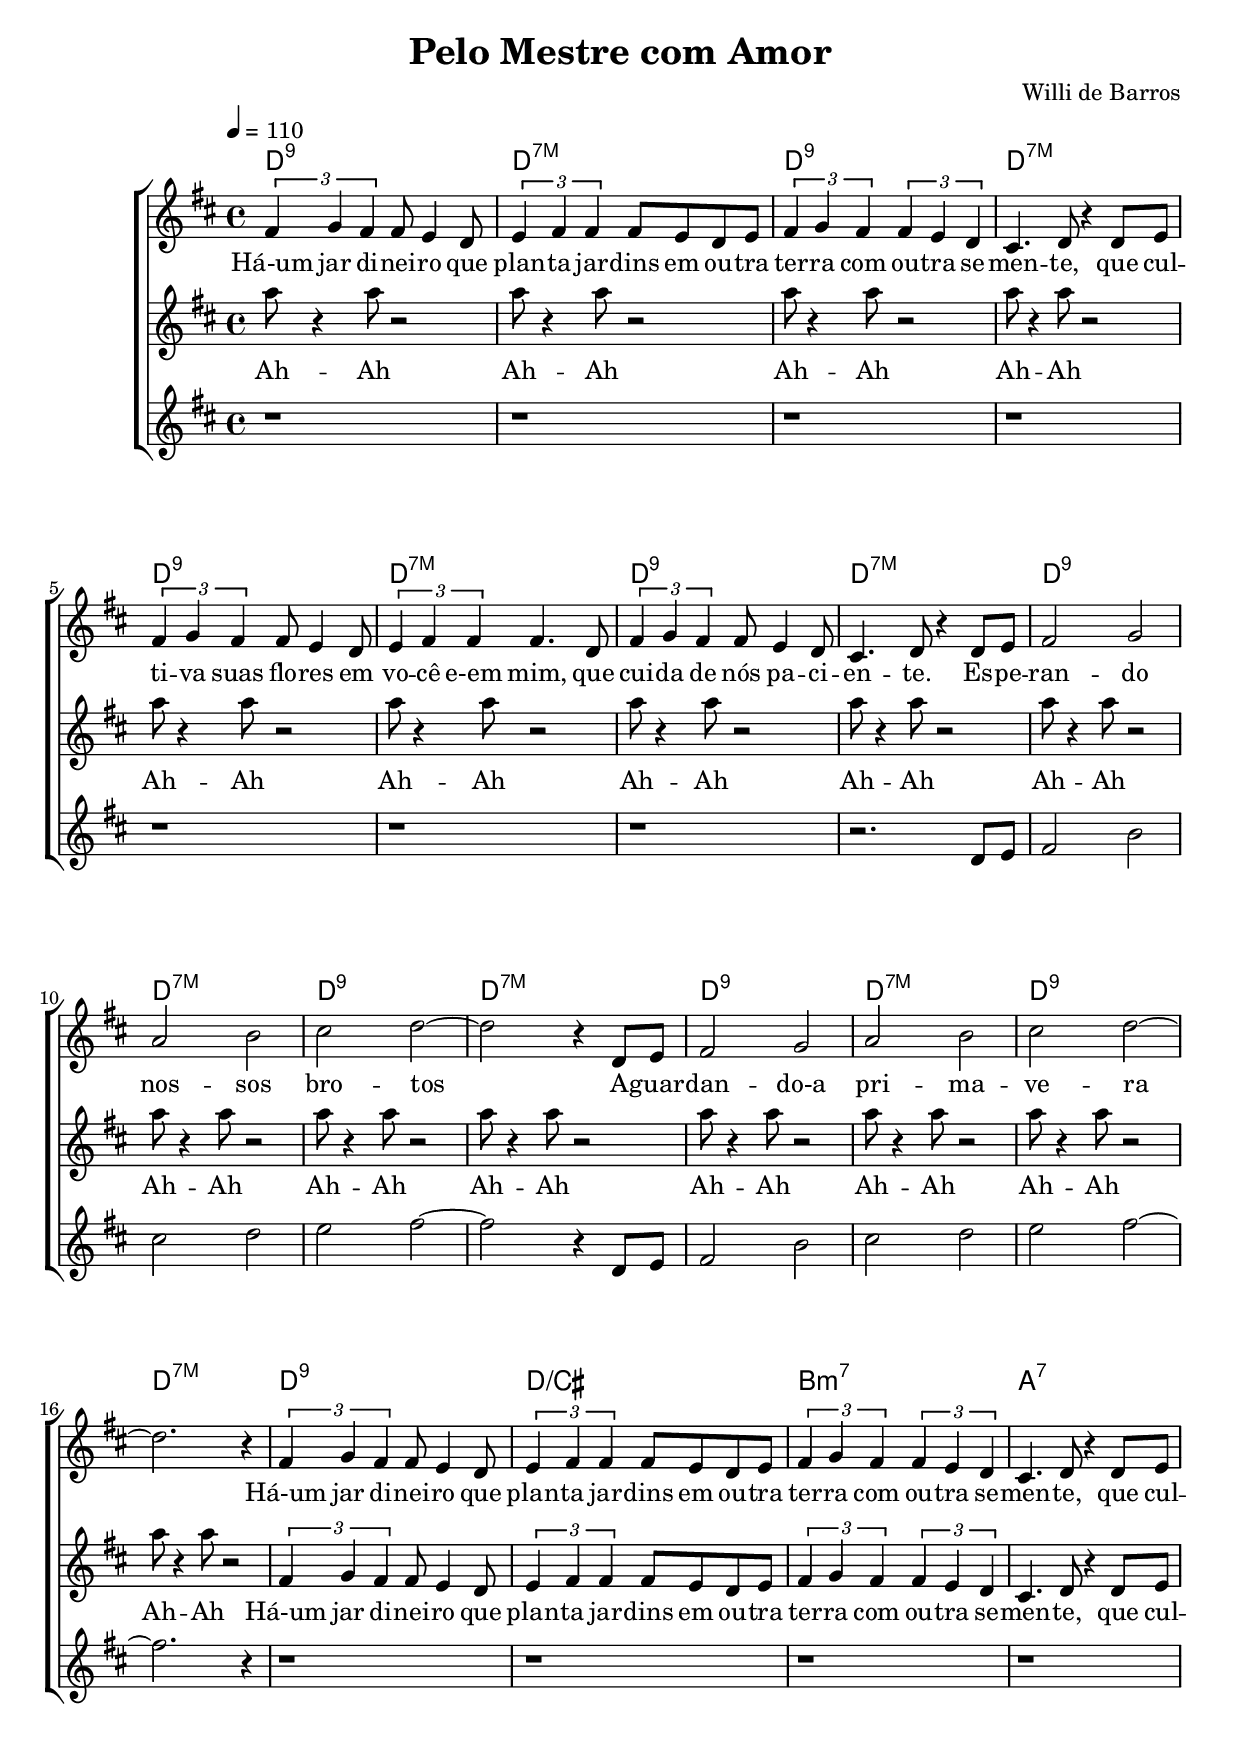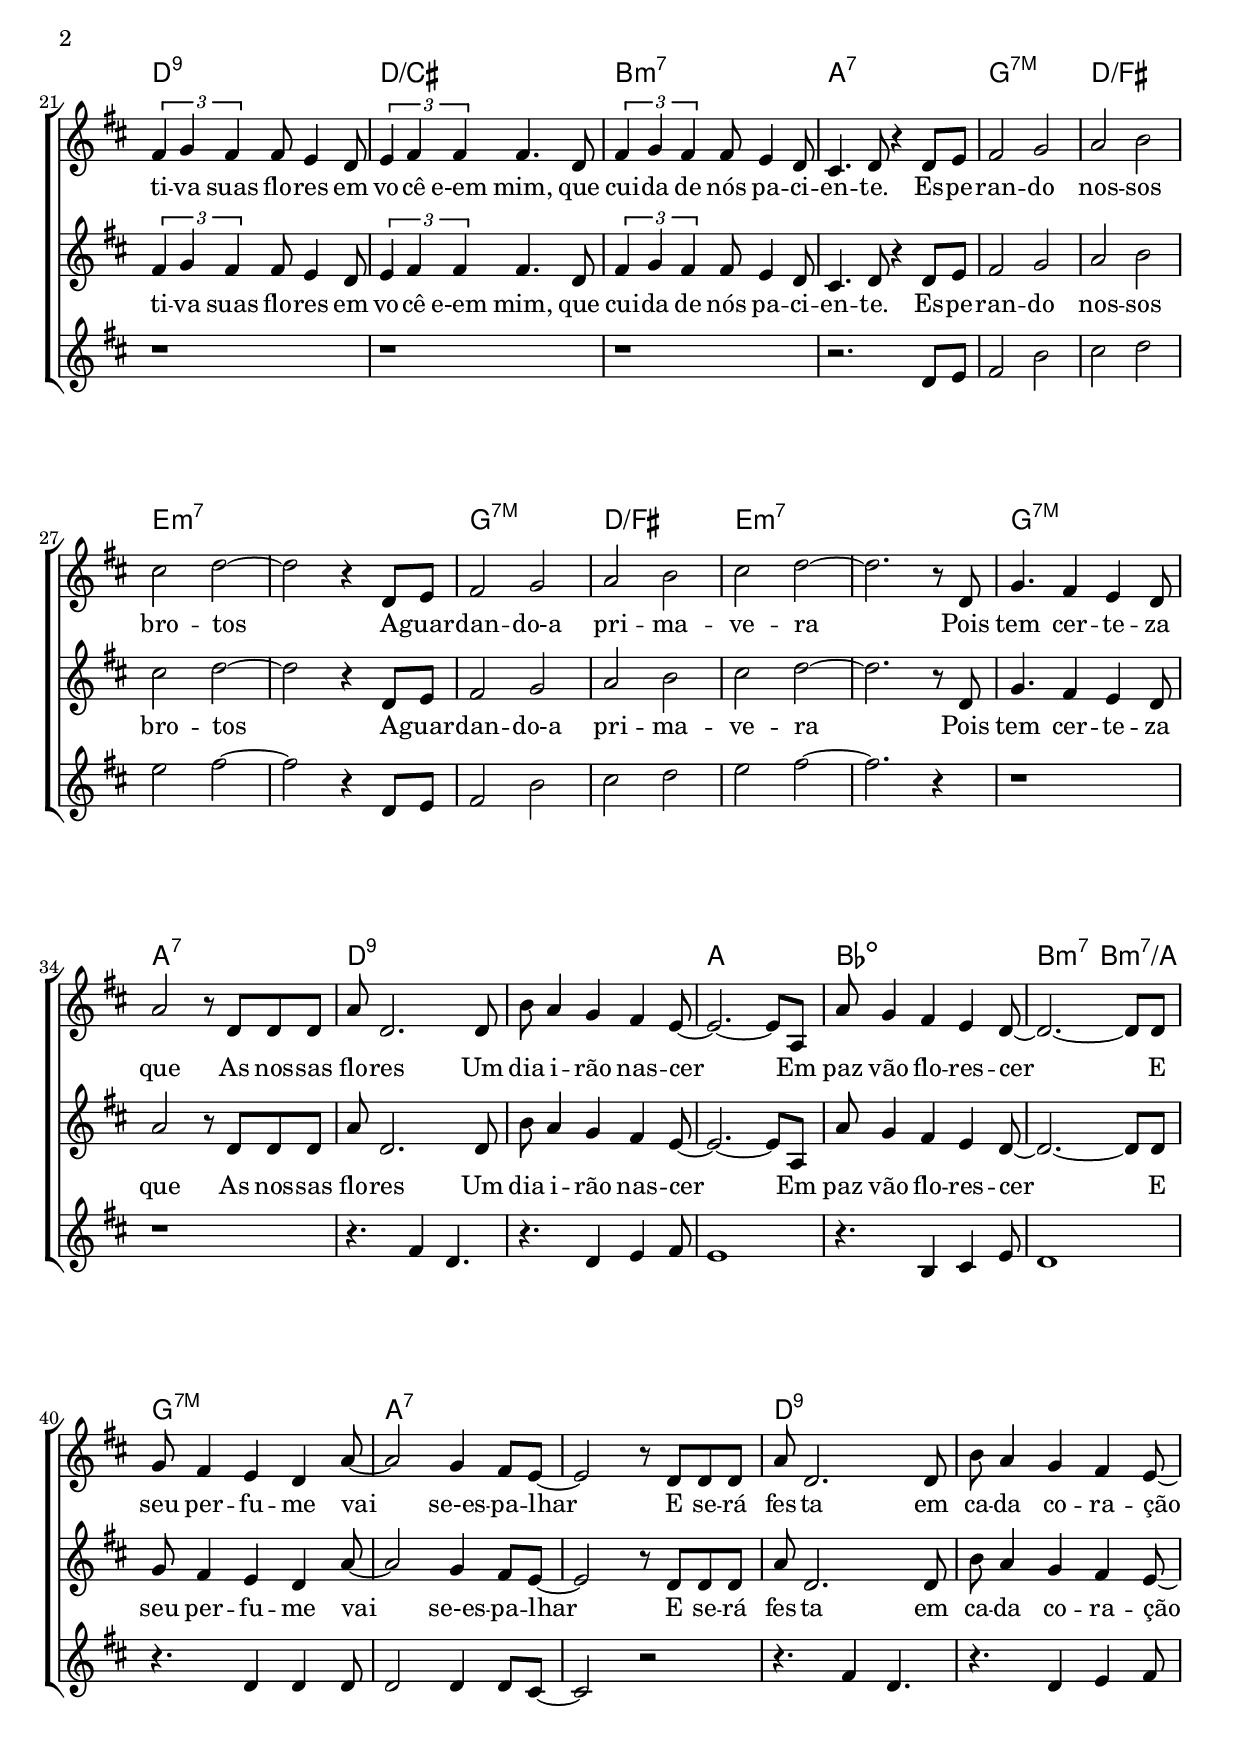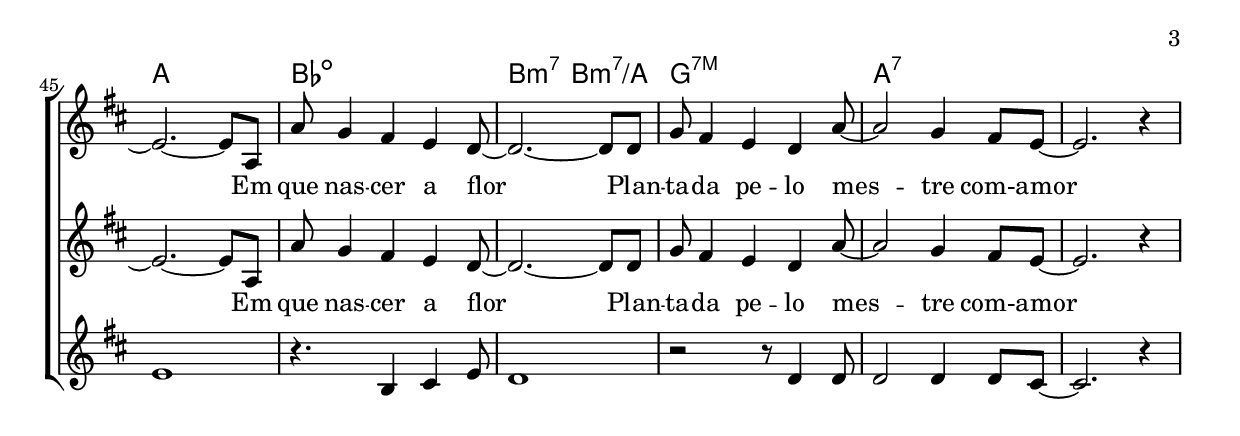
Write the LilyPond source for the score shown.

\header {
  title = \markup { "Pelo Mestre com Amor" }
  composer = "Willi de Barros"
}

vozetres = \relative c' {
  \key d \major
  \time 4/4
  \tempo 4 = 110
  
  r1 | r1 |r1 | r1 |r1 | r1 |r1 | r2. d8 e8 |
  
  fis2 b2 | cis2 d2 | e2 fis2~ | fis2 r4  d,8 e8 |
  fis2 b2 | cis2 d2 | e2 fis2~ | fis2. r4|
  
  r1 | r1 |r1 | r1 |r1 | r1 |r1 | r2. d,8 e8 |
  
  fis2 b2 | cis2 d2 | e2 fis2~ | fis2 r4  d,8 e8 |
  fis2 b2 | cis2 d2 | e2 fis2~ | fis2. r4|
  
  r1 | r1 | 
  
  r4. fis,4 d4. | 
  r4. d4 e4 fis8 | e1 |
  r4. b4 cis4 e8 | d1 |
  r4. d4 d4 d8 | d2 d4 d8 cis8~ | cis2 r2 |
  
  r4. fis 4 d4. | 
  r4. d4 e4 fis8 | e1 |
  r4. b4 cis4 e8 | d1 |
  r2 r8 d4 d8 | d2 d4 d8 cis8~ | cis2. r4 |
}
vozedois = \relative c' {
  \key d \major
  \time 4/4
  \tempo 4 = 110

  a''8 r4 a8 r2 | a8 r4 a8 r2 | a8 r4 a8 r2 | a8 r4 a8 r2 |
  a8 r4 a8 r2 | a8 r4 a8 r2 | a8 r4 a8 r2 | a8 r4 a8 r2 |
  a8 r4 a8 r2 | a8 r4 a8 r2 | a8 r4 a8 r2 | a8 r4 a8 r2 |
  a8 r4 a8 r2 | a8 r4 a8 r2 | a8 r4 a8 r2 | a8 r4 a8 r2 |
  
  \tuplet 3/2 {fis,4 g4 fis4} fis8 e4 d8 | \tuplet 3/2 {e4 fis4 fis4} fis8 e8 d8 e8 |
  \tuplet 3/2 {fis4 g4 fis4} \tuplet 3/2 {fis4 e4 d4} | cis4. d8 r4 d8 e8 |
  
  \tuplet 3/2 {fis4 g4 fis4} fis8 e4 d8 | \tuplet 3/2 {e4 fis4 fis4} fis4. d8 |
  \tuplet 3/2 {fis4 g4 fis4} fis8 e4 d8 | cis4. d8 r4 d8 e8 |
  
  fis2 g2 | a2 b2 | cis2 d2~ | d2 r4 d,8 e8 |
  fis2 g2 | a2 b2 | cis2 d2~ | d2. r8  d,8 |

  g4. fis4 e4 d8 | a'2 r8 d,8 d8 d8 |
  
  a'8 d,2. d8 | b'8 a4 g4 fis4 e8~ | e2.~ e8 a,8 |
  a'8 g4 fis4 e4 d8~ | d2.~ d8 d8 | g8 fis4 e4 d4 a'8~ |
  a2 g4 fis8 e8~ | e2 r8 d8 d8 d8 |
  
  a'8 d,2. d8 | b'8 a4 g4 fis4 e8~ | e2.~ e8 a,8 |
  a'8 g4 fis4 e4 d8~ | d2.~ d8 d8 | g8 fis4 e4 d4 a'8~ |
  a2 g4 fis8 e8~ | e2. r4 |
}

melodia = \relative c' {
  \key d \major
  \time 4/4
  \tempo 4 = 110

  \tuplet 3/2 {fis4 g4 fis4} fis8 e4 d8 | \tuplet 3/2 {e4 fis4 fis4} fis8 e8 d8 e8 |
  \tuplet 3/2 {fis4 g4 fis4} \tuplet 3/2 {fis4 e4 d4} | cis4. d8 r4 d8 e8 |
  
  \tuplet 3/2 {fis4 g4 fis4} fis8 e4 d8 | \tuplet 3/2 {e4 fis4 fis4} fis4. d8 |
  \tuplet 3/2 {fis4 g4 fis4} fis8 e4 d8 | cis4. d8 r4 d8 e8 |
  
  fis2 g2 | a2 b2 | cis2 d2~ | d2 r4  d,8 e8 |
  fis2 g2 | a2 b2 | cis2 d2~ | d2. r4|

  
  \tuplet 3/2 {fis,4 g4 fis4} fis8 e4 d8 | \tuplet 3/2 {e4 fis4 fis4} fis8 e8 d8 e8 |
  \tuplet 3/2 {fis4 g4 fis4} \tuplet 3/2 {fis4 e4 d4} | cis4. d8 r4 d8 e8 |
  
  \tuplet 3/2 {fis4 g4 fis4} fis8 e4 d8 | \tuplet 3/2 {e4 fis4 fis4} fis4. d8 |
  \tuplet 3/2 {fis4 g4 fis4} fis8 e4 d8 | cis4. d8 r4 d8 e8 |
  
  fis2 g2 | a2 b2 | cis2 d2~ | d2 r4 d,8 e8 |
  fis2 g2 | a2 b2 | cis2 d2~ | d2. r8  d,8 |

  g4. fis4 e4 d8 | a'2 r8 d,8 d8 d8 |
  
  a'8 d,2. d8 | b'8 a4 g4 fis4 e8~ | e2.~ e8 a,8 |
  a'8 g4 fis4 e4 d8~ | d2.~ d8 d8 | g8 fis4 e4 d4 a'8~ |
  a2 g4 fis8 e8~ | e2 r8 d8 d8 d8 |
  
  a'8 d,2. d8 | b'8 a4 g4 fis4 e8~ | e2.~ e8 a,8 |
  a'8 g4 fis4 e4 d8~ | d2.~ d8 d8 | g8 fis4 e4 d4 a'8~ |
  a2 g4 fis8 e8~ | e2. r4 |
}




letra = \lyricmode {
  Há-um jar di -- nei -- ro que plan -- ta jar -- dins em ou -- tra 
  ter -- ra com ou -- tra se -- men -- te,
  
  que cul -- ti -- va suas flo -- res em vo -- cê e-em mim,
  que cui -- da de nós pa -- ci -- en -- te.
  
  Es -- pe -- ran -- do nos -- sos bro -- tos
  A -- guar -- dan -- do-a pri -- ma -- ve -- ra

  Há-um jar di -- nei -- ro que plan -- ta jar -- dins em ou -- tra 
  ter -- ra com ou -- tra se -- men -- te,
  
  que cul -- ti -- va suas flo -- res em vo -- cê e-em mim,
  que cui -- da de nós pa -- ci -- en -- te.
  
  Es -- pe -- ran -- do nos -- sos bro -- tos
  A -- guar -- dan -- do-a pri -- ma -- ve -- ra
  Pois tem cer -- te -- za que
  
  As nos -- sas flo -- res
  Um dia i -- rão nas -- cer
  Em paz vão flo -- res -- cer
  E seu per -- fu -- me vai se-es -- pa -- lhar

  E se -- rá fes -- ta em ca -- da co -- ra -- ção
  Em que nas -- cer a flor
  Plan -- ta -- da pe -- lo mes -- tre com-a -- mor

}

letravozdois = \lyricmode {
  Ah -- Ah  Ah -- Ah Ah -- Ah Ah -- Ah Ah -- Ah Ah -- Ah Ah -- Ah Ah -- Ah
  Ah -- Ah  Ah -- Ah Ah -- Ah Ah -- Ah Ah -- Ah Ah -- Ah Ah -- Ah Ah -- Ah
  
  Há-um jar di -- nei -- ro que plan -- ta jar -- dins em ou -- tra 
  ter -- ra com ou -- tra se -- men -- te,
  
  que cul -- ti -- va suas flo -- res em vo -- cê e-em mim,
  que cui -- da de nós pa -- ci -- en -- te.
  
  Es -- pe -- ran -- do nos -- sos bro -- tos
  A -- guar -- dan -- do-a pri -- ma -- ve -- ra
  Pois tem cer -- te -- za que
  
  As nos -- sas flo -- res
  Um dia i -- rão nas -- cer
  Em paz vão flo -- res -- cer
  E seu per -- fu -- me vai se-es -- pa -- lhar

  E se -- rá fes -- ta em ca -- da co -- ra -- ção
  Em que nas -- cer a flor
  Plan -- ta -- da pe -- lo mes -- tre com-a -- mor

}

harmonia = \chordmode {
  \set majorSevenSymbol = \markup { 7M }
  
  
  d1:9 d:maj7 d:9 d:maj7 d:9 d:maj7 d:9 d:maj7 d:9 d:maj7 d:9 d:maj7 d:9 d:maj7 d:9 d:maj7
  
  d:9 d/cis b:m7 a:7 d:9 d/cis b:m7 a:7

  g:maj7 d/fis \repeat percent 2 {e:m7}  g:maj7 d/fis \repeat percent 2 {e:m7}
  
  g:maj7 a:7
  
  \repeat percent 2 {d:9} a bes:dim b2:m7 b:m7/a g1:maj7 \repeat percent 2 {a:7}
   \repeat percent 2 {d:9} a bes:dim b2:m7 b:m7/a g1:maj7 \repeat percent 2 {a:7}
  
}


\score {
    \new ChoirStaff <<
    \new ChordNames {
      \harmonia
    }

    \new Staff <<
      \new Voice = "melodia" { \melodia }
      \lyricsto "melodia" \new Lyrics \letra
      \set Staff.midiInstrument = #"acoustic grand"
    >>
    
    \new Staff <<
      \new Voice = "vozedois" <<
        \vozedois
        \lyricsto "vozedois" \new Lyrics \letravozdois
      >>
        >>
    \new Staff <<
      \new Voice = "vozetres" <<
        \vozetres
      >>
        >>
    
    
    >>
    
  \layout {}
  \midi {}
}
